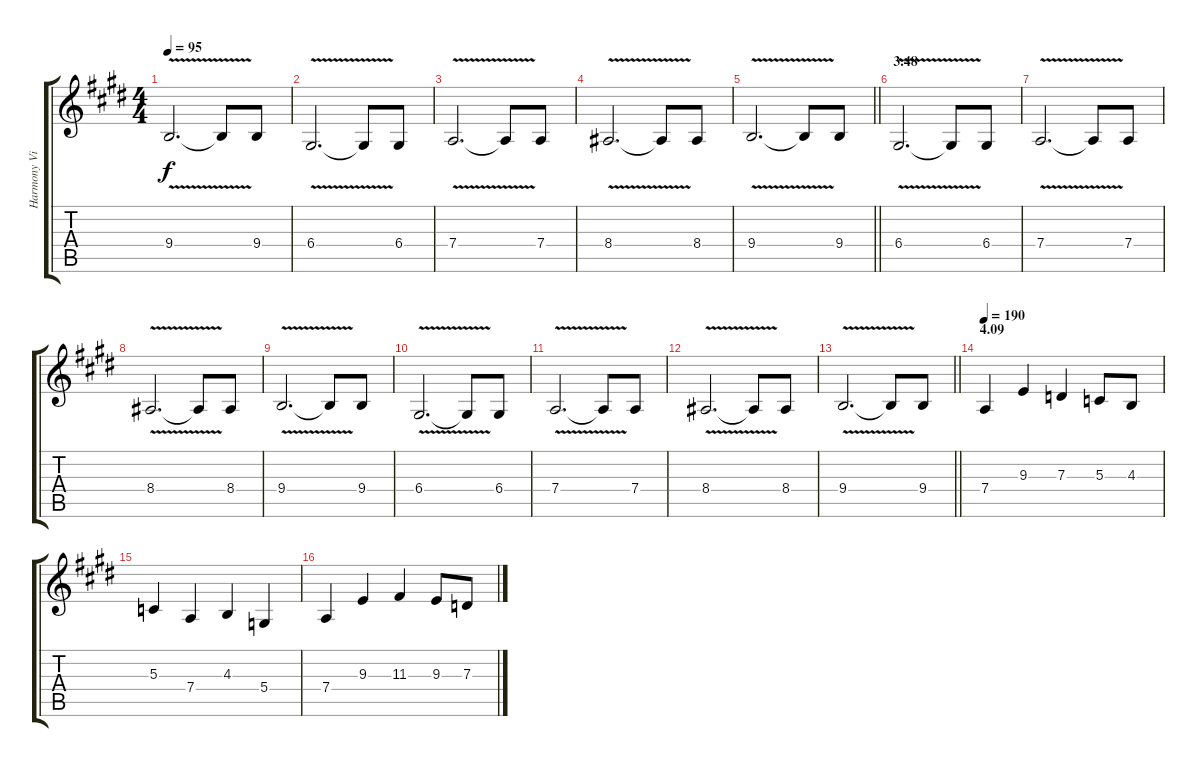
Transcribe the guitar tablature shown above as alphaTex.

\track ("Harmony Violin" "Harmony Vi") {instrument violin}
\staff {score tabs}
\tuning (E4 B3 G3 D3 A2 E2) {hide}
\ts (4 4)
\tempo 95
\clef g2
\ks c#minor
9.4{v}.2{d dy f} 9.4{t}.8 9.4.8 |
6.4{v}.2{d} 6.4{t}.8 6.4.8 |
7.4{v}.2{d} 7.4{t}.8 7.4.8 |
8.4{v}.2{d} 8.4{t}.8 8.4.8 |
\barLineRight lightlight
9.4{v}.2{d} 9.4{t}.8 9.4.8 |
\section ("" "3.48")
6.4{v}.2{d} 6.4{t}.8 6.4.8 |
7.4{v}.2{d} 7.4{t}.8 7.4.8 |
8.4{v}.2{d} 8.4{t}.8 8.4.8 |
9.4{v}.2{d} 9.4{t}.8 9.4.8 |
6.4{v}.2{d} 6.4{t}.8 6.4.8 |
7.4{v}.2{d} 7.4{t}.8 7.4.8 |
8.4{v}.2{d} 8.4{t}.8 8.4.8 |
\barLineRight lightlight
9.4{v}.2{d} 9.4{t}.8 9.4.8 |
\section ("" "4.09")
\tempo 190
7.4.4{volume 12} 9.3.4 7.3.4 5.3.8 4.3.8 |
5.3.4 7.4.4 4.3.4 5.4.4 |
7.4.4 9.3.4 11.3.4 9.3.8 7.3.8
